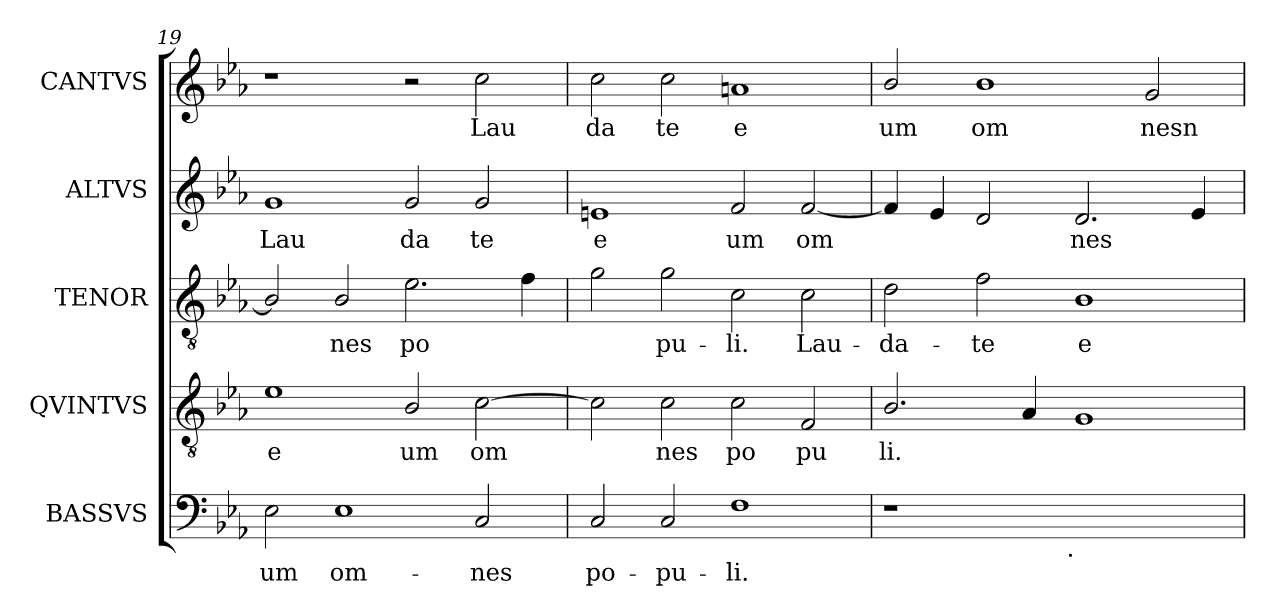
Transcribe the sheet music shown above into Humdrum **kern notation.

**kern	**text	**kern	**text	**kern	**text	**kern	**text	**kern	**text
*part5	*part5	*part4	*part4	*part3	*part3	*part2	*part2	*part1	*part1
*staff5	*staff5	*staff4	*staff4	*staff3	*staff3	*staff2	*staff2	*staff1	*staff1
*I"BASSVS	*	*I"QVINTVS	*	*I"TENOR	*	*I"ALTVS	*	*I"CANTVS	*
*clefF4	*	*clefGv2	*	*clefGv2	*	*clefG2	*	*clefG2	*
*k[b-e-a-]	*	*k[b-e-a-]	*	*k[b-e-a-]	*	*k[b-e-a-]	*	*k[b-e-a-]	*
*E-:	*	*E-:	*	*E-:	*	*E-:	*	*E-:	*
=19	=19	=19	=19	=19	=19	=19	=19	=19	=19
!	!LO:LY:b:cj	!	!LO:LY:b:cj	!	!LO:LY:b:cj	!	!LO:LY:b:cj	!	!
2E-\	-um	1e-	e	2B-/]	--	1g	Lau	1r	.
!	!LO:LY:b:cj	!	!	!	!LO:LY:b:cj	!	!	!	!
1E-	om-	.	.	2B-/	-nes	.	.	.	.
!	!	!	!LO:LY:b:cj	!	!LO:LY:b:cj	!	!LO:LY:b:cj	!	!
.	.	2B-/	um	2.e-\	po-	2g/	da	2r	.
!	!LO:LY:b:cj	!	!LO:LY:b:cj	!	!	!	!LO:LY:b:cj	!	!LO:LY:b:cj
2C/	-nes	[>2c\	om	.	.	2g/	te	2cc\	Lau
!	!	!	!	!	!LO:LY:b:cj	!	!	!	!
.	.	.	.	4f\	--	.	.	.	.
=20	=20	=20	=20	=20	=20	=20	=20	=20	=20
!	!LO:LY:b:cj	!	!LO:LY:b:cj	!	!LO:LY:b:cj	!	!LO:LY:b:cj	!	!LO:LY:b:cj
2C/	po-	2c\]	.	2g\	--	1en	e	2cc\	da
!	!LO:LY:b:cj	!	!LO:LY:b:cj	!	!LO:LY:b:cj	!	!	!	!LO:LY:b:cj
2C/	-pu-	2c\	nes	2g\	-pu-	.	.	2cc\	te
!	!LO:LY:b:cj	!	!LO:LY:b:cj	!	!LO:LY:b:cj	!	!LO:LY:b:cj	!	!LO:LY:b:cj
1F	-li.	2c\	po	2c\	-li.	2f/	um	1an	e
!	!	!	!LO:LY:b:cj	!	!LO:LY:b:cj	!	!LO:LY:b:cj	!	!
.	.	2F/	pu	2c\	Lau-	[<2f/	om	.	.
=21	=21	=21	=21	=21	=21	=21	=21	=21	=21
!	!	!	!LO:LY:b:cj	!	!LO:LY:b:cj	!	!LO:LY:b:cj	!	!LO:LY:b:cj
*^	*	*	*	*	*	*	*	*	*
1r	2ryy	.	2.B-/	li.	2d\	-da-	4f/]	.	2b-/	um
!	!	!	!	!	!	!	!	!LO:LY:b:cj	!	!
.	.	.	.	.	.	.	4e-/	.	.	.
!	!	!	!	!	!	!LO:LY:b:cj	!	!LO:LY:b:cj	!	!LO:LY:b:cj
.	4ryy	.	.	.	2f\	-te	2d/	.	1b-	om
!	!	!	!	!LO:LY:b:cj	!	!	!	!	!	!
.	8...ryy	.	4A-/	.	.	.	.	.	.	.
!	!LO:TX:b:t=.	!	!	!	!	!	!	!	!	!
.	1ryy	.	.	.	.	.	.	.	.	.
!	!	!	!	!LO:LY:b:cj	!	!LO:LY:b:cj	!	!LO:LY:b:cj	!	!
1ryy	.	.	1G	.	1B-	e-	2.d/	nes	.	.
!	!	!	!	!	!	!	!	!	!	!LO:LY:b:cj
.	.	.	.	.	.	.	.	.	2g/	nesn
!	!	!	!	!	!	!	!	!LO:LY:b:cj	!	!
.	.	.	.	.	.	.	4e-/	.	.	.
.	64ryy	.	.	.	.	.	.	.	.	.
*v	*v	*	*	*	*	*	*	*	*	*
=	=	=	=	=	=	=	=	=	=
*-	*-	*-	*-	*-	*-	*-	*-	*-	*-
